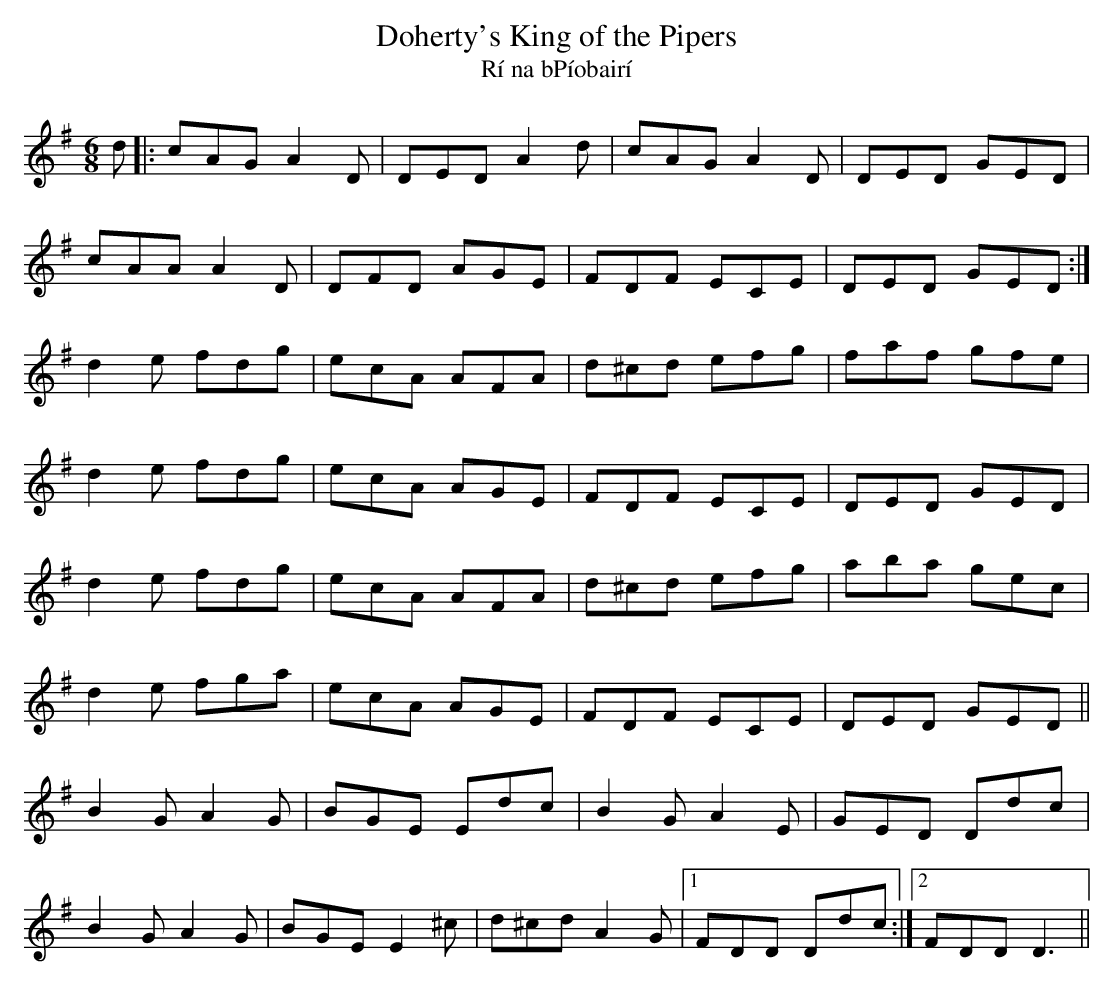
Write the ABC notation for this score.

X:1
T: Doherty's King of the Pipers
T: R\'i na bP\'iobair\'i
L: 1/8
M: 6/8
K: Dmix
d|: cAG A2D|DED A2d|cAG A2D|DED GED|
cAA A2D|DFD AGE|FDF ECE|DED GED :|
d2e fdg|ecA AFA|d^cd efg|faf gfe|
d2e fdg|ecA AGE|FDF ECE|DED GED|
d2e fdg|ecA AFA|d^cd efg|aba gec|
d2e fga|ecA AGE|FDF ECE|DED GED||
B2G A2G|BGE Edc|B2G A2E|GED Ddc|
B2G A2G|BGE E2^c|d^cd A2G|1 FDD Ddc :|2\
FDD D3||
